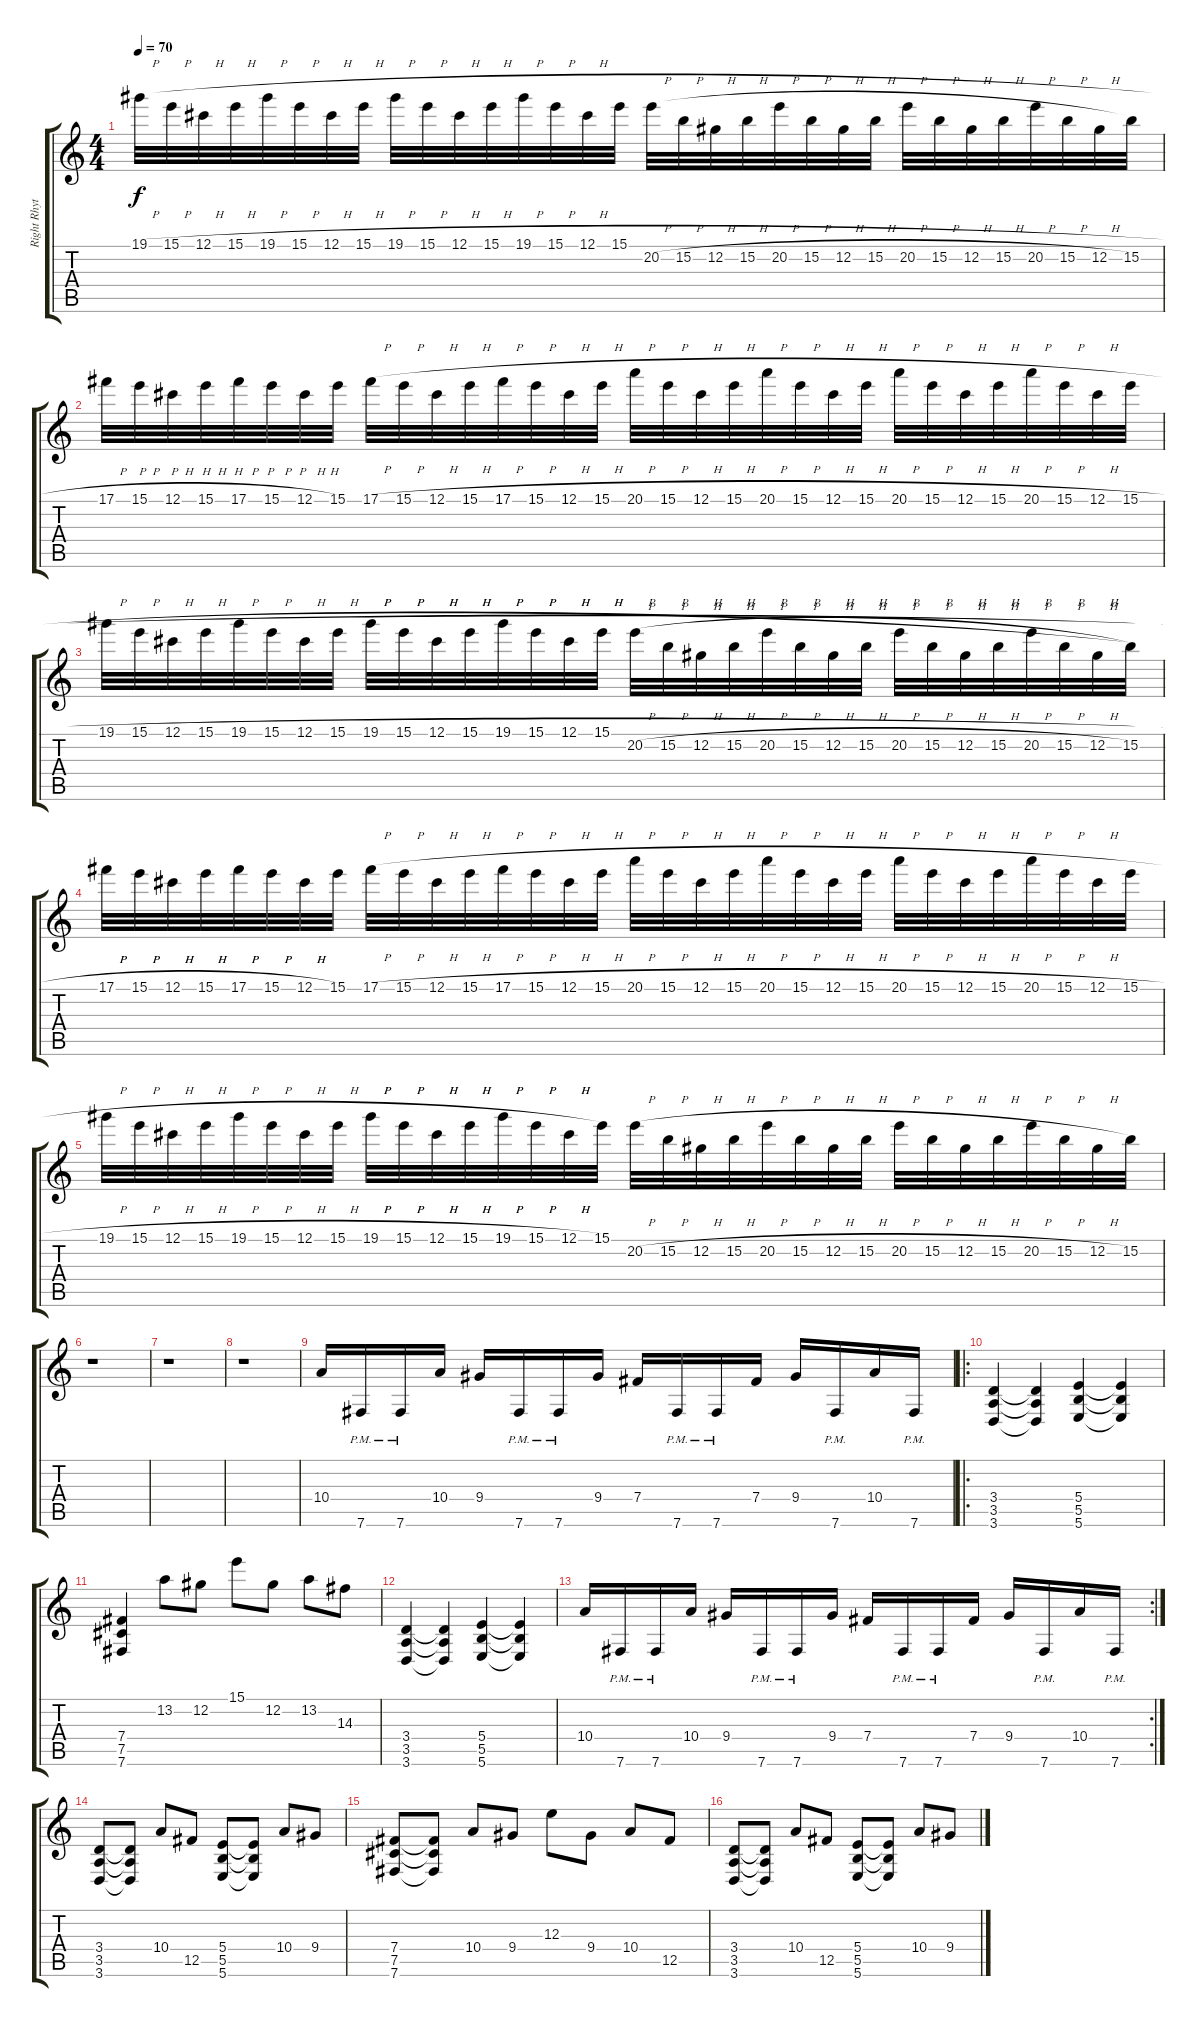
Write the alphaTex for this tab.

\track ("Right Rhythm Guitar" "Right Rhyt") {instrument distortionguitar}
\staff {score tabs}
\tuning (Db4 Ab3 E3 B2 Gb2 B1) {hide}
\ts (4 4)
\tempo 70
\clef g2
\ks c
19.1{h}.32{dy f} 15.1{h}.32 12.1{h}.32 15.1{h}.32 19.1{h}.32 15.1{h}.32 12.1{h}.32 15.1{h}.32 19.1{h}.32 15.1{h}.32 12.1{h}.32 15.1{h}.32 19.1{h}.32 15.1{h}.32 12.1{h}.32 15.1{h}.32 20.2{h}.32 15.2{h}.32 12.2{h}.32 15.2{h}.32 20.2{h}.32 15.2{h}.32 12.2{h}.32 15.2{h}.32 20.2{h}.32 15.2{h}.32 12.2{h}.32 15.2{h}.32 20.2{h}.32 15.2{h}.32 12.2{h}.32 15.2.32 |
17.1{h}.32 15.1{h}.32 12.1{h}.32 15.1{h}.32 17.1{h}.32 15.1{h}.32 12.1{h}.32 15.1.32 17.1{h}.32 15.1{h}.32 12.1{h}.32 15.1{h}.32 17.1{h}.32 15.1{h}.32 12.1{h}.32 15.1{h}.32 20.1{h}.32 15.1{h}.32 12.1{h}.32 15.1{h}.32 20.1{h}.32 15.1{h}.32 12.1{h}.32 15.1{h}.32 20.1{h}.32 15.1{h}.32 12.1{h}.32 15.1{h}.32 20.1{h}.32 15.1{h}.32 12.1{h}.32 15.1{h}.32 |
19.1{h}.32 15.1{h}.32 12.1{h}.32 15.1{h}.32 19.1{h}.32 15.1{h}.32 12.1{h}.32 15.1{h}.32 19.1{h}.32 15.1{h}.32 12.1{h}.32 15.1{h}.32 19.1{h}.32 15.1{h}.32 12.1{h}.32 15.1{h}.32 20.2{h}.32 15.2{h}.32 12.2{h}.32 15.2{h}.32 20.2{h}.32 15.2{h}.32 12.2{h}.32 15.2{h}.32 20.2{h}.32 15.2{h}.32 12.2{h}.32 15.2{h}.32 20.2{h}.32 15.2{h}.32 12.2{h}.32 15.2.32 |
17.1{h}.32 15.1{h}.32 12.1{h}.32 15.1{h}.32 17.1{h}.32 15.1{h}.32 12.1{h}.32 15.1.32 17.1{h}.32 15.1{h}.32 12.1{h}.32 15.1{h}.32 17.1{h}.32 15.1{h}.32 12.1{h}.32 15.1{h}.32 20.1{h}.32 15.1{h}.32 12.1{h}.32 15.1{h}.32 20.1{h}.32 15.1{h}.32 12.1{h}.32 15.1{h}.32 20.1{h}.32 15.1{h}.32 12.1{h}.32 15.1{h}.32 20.1{h}.32 15.1{h}.32 12.1{h}.32 15.1{h}.32 |
19.1{h}.32 15.1{h}.32 12.1{h}.32 15.1{h}.32 19.1{h}.32 15.1{h}.32 12.1{h}.32 15.1{h}.32 19.1{h}.32 15.1{h}.32 12.1{h}.32 15.1{h}.32 19.1{h}.32 15.1{h}.32 12.1{h}.32 15.1.32 20.2{h}.32 15.2{h}.32 12.2{h}.32 15.2{h}.32 20.2{h}.32 15.2{h}.32 12.2{h}.32 15.2{h}.32 20.2{h}.32 15.2{h}.32 12.2{h}.32 15.2{h}.32 20.2{h}.32 15.2{h}.32 12.2{h}.32 15.2.32 |
r.1 |
r.1 |
r.1 |
10.4.16 7.6{pm}.16 7.6{pm}.16 10.4.16 9.4.16 7.6{pm}.16 7.6{pm}.16 9.4.16 7.4.16 7.6{pm}.16 7.6{pm}.16 7.4.16 9.4.16 7.6{pm}.16 10.4.16 7.6{pm}.16 |
\ro
(3.4 3.5 3.6).4 (3.4{t} 3.5{t} 3.6{t}).4 (5.4 5.5 5.6).4 (5.4{t} 5.5{t} 5.6{t}).4 |
(7.4 7.5 7.6).4 13.2.8 12.2.8 15.1.8 12.2.8 13.2.8 14.3.8 |
(3.4 3.5 3.6).4 (3.4{t} 3.5{t} 3.6{t}).4 (5.4 5.5 5.6).4 (5.4{t} 5.5{t} 5.6{t}).4 |
\rc 2
10.4.16 7.6{pm}.16 7.6{pm}.16 10.4.16 9.4.16 7.6{pm}.16 7.6{pm}.16 9.4.16 7.4.16 7.6{pm}.16 7.6{pm}.16 7.4.16 9.4.16 7.6{pm}.16 10.4.16 7.6{pm}.16 |
(3.4 3.5 3.6).8 (3.4{t} 3.5{t} 3.6{t}).8 10.4.8 12.5.8 (5.4 5.5 5.6).8 (5.4{t} 5.5{t} 5.6{t}).8 10.4.8 9.4.8 |
(7.4 7.5 7.6).8 (7.4{t} 7.5{t} 7.6{t}).8 10.4.8 9.4.8 12.3.8 9.4.8 10.4.8 12.5.8 |
(3.4 3.5 3.6).8 (3.4{t} 3.5{t} 3.6{t}).8 10.4.8 12.5.8 (5.4 5.5 5.6).8 (5.4{t} 5.5{t} 5.6{t}).8 10.4.8 9.4.8
